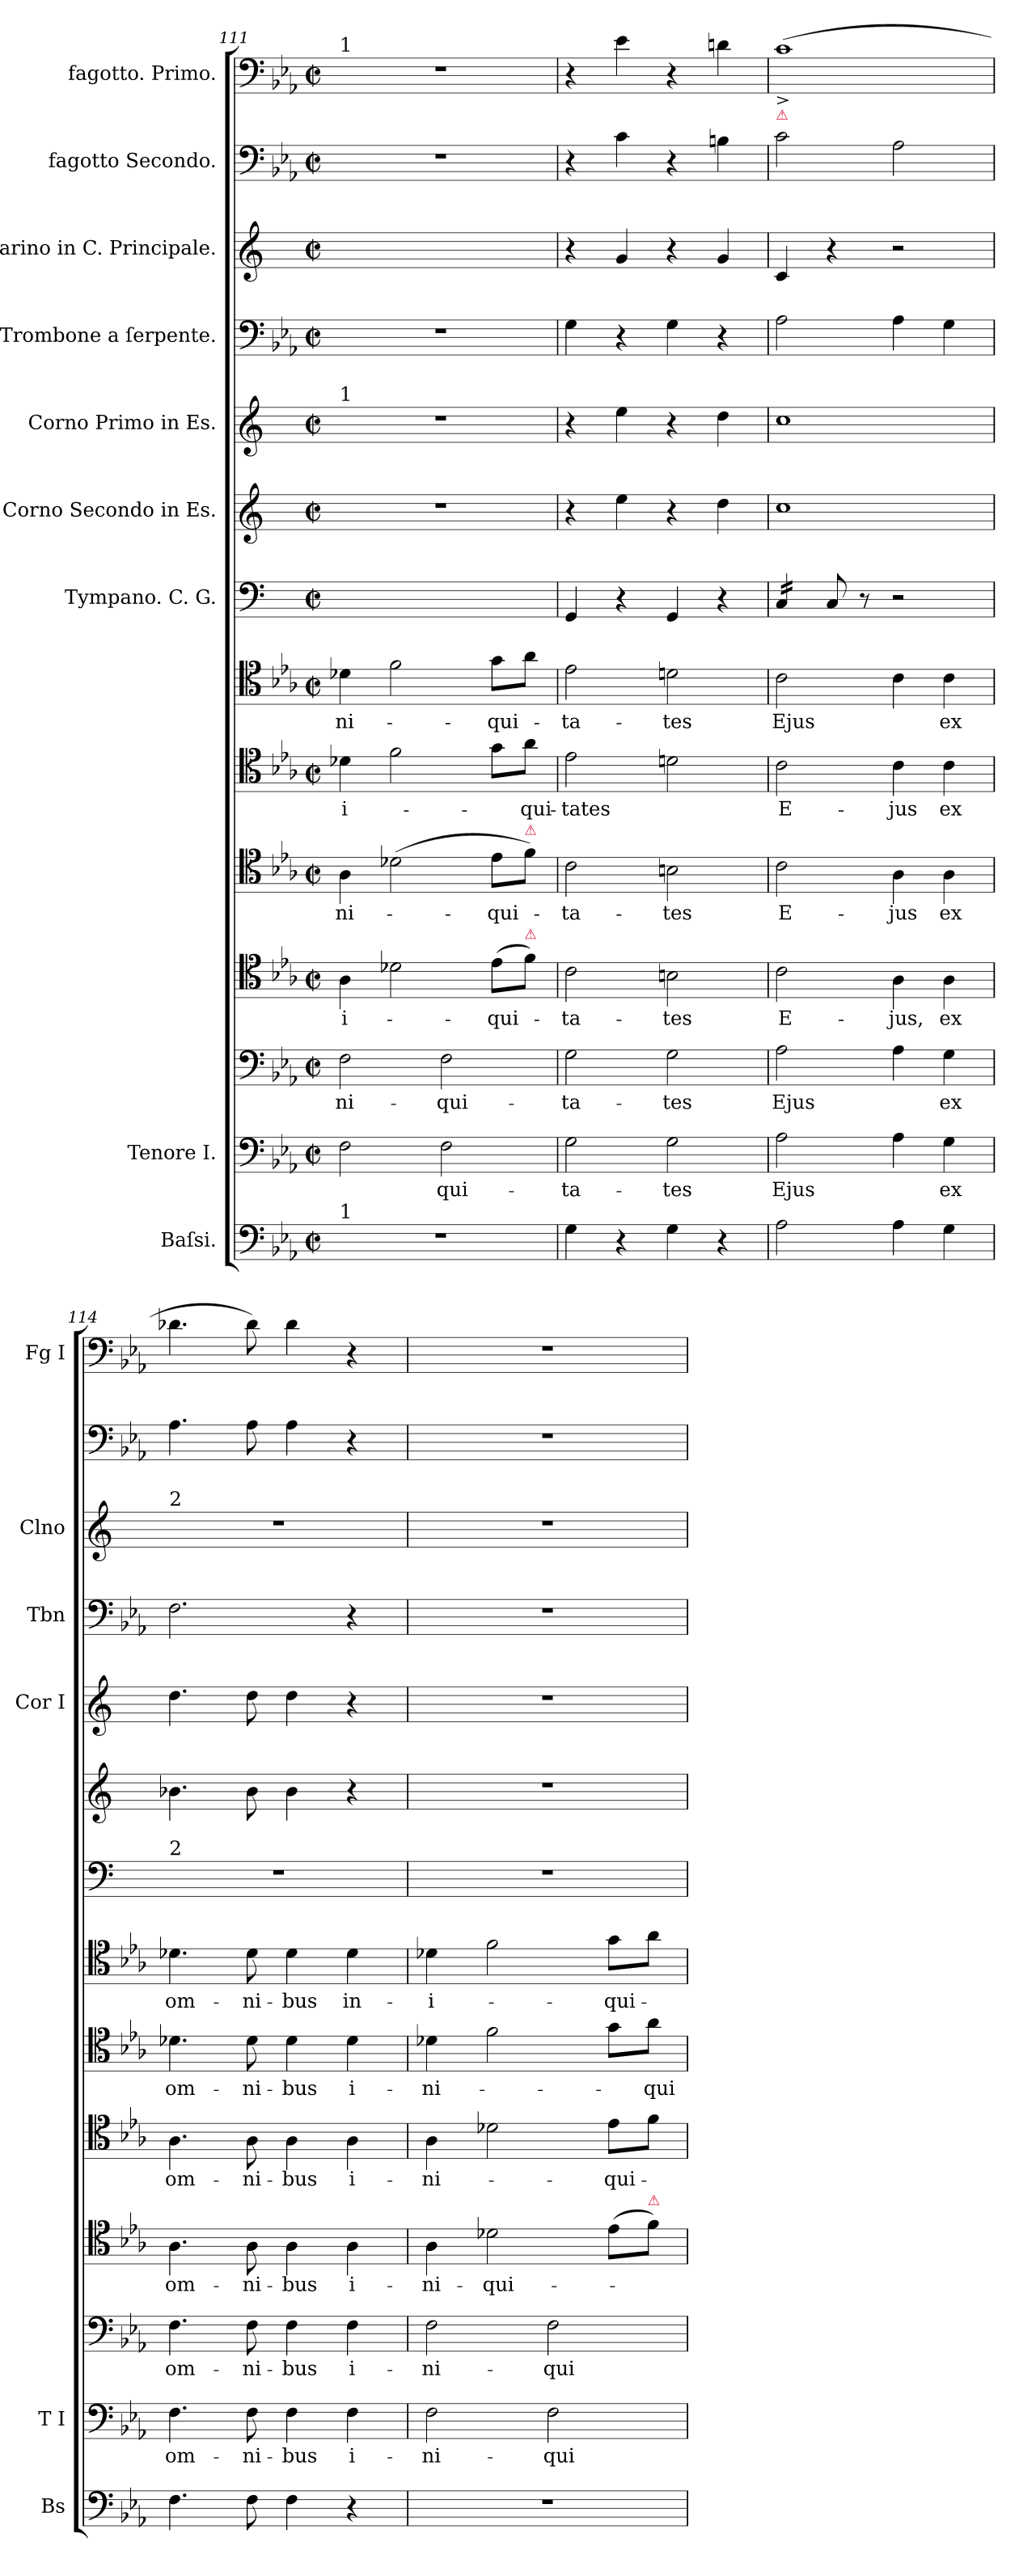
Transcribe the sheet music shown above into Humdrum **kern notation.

**kern	**kern	**text	**kern	**text	**kern	**text	**kern	**text	**kern	**text	**kern	**text	**kern	**kern	**kern	**kern	**kern	**kern	**kern
*part9	*part8	*part8	*part8	*part8	*part8	*part8	*part8	*part8	*part8	*part8	*part8	*part8	*part7	*part6	*part5	*part4	*part3	*part2	*part1
*staff14	*staff13	*staff13	*staff12	*staff12	*staff11	*staff11	*staff10	*staff10	*staff9	*staff9	*staff8	*staff8	*staff7	*staff6	*staff5	*staff4	*staff3	*staff2	*staff1
*I"Baſsi.	*I"Tenore I.	*	*	*	*	*	*	*	*	*	*	*	*I"Tympano. C. G.	*I"Corno Secondo in Es.	*I"Corno Primo in Es.	*I"Trombone a ſerpente.	*I"Clarino in C. Principale.	*I"fagotto Secondo.	*I"fagotto. Primo.
*I'Bs	*I'T I	*	*	*	*	*	*	*	*	*	*	*	*	*	*I'Cor I	*I'Tbn	*I'Clno	*	*I'Fg I
*clefF4	*clefF4	*	*clefF4	*	*clefC4	*	*clefC4	*	*clefC4	*	*clefC4	*	*clefF4	*clefG2	*clefG2	*clefF4	*clefG2	*clefF4	*clefF4
*	*	*	*	*	*	*	*	*	*	*	*	*	*	*ITrd5c9	*ITrd5c9	*	*	*	*
*k[b-e-a-]	*k[b-e-a-]	*	*k[b-e-a-]	*	*k[b-e-a-]	*	*k[b-e-a-]	*	*k[b-e-a-]	*	*k[b-e-a-]	*	*k[]	*k[b-e-a-]	*k[b-e-a-]	*k[b-e-a-]	*k[]	*k[b-e-a-]	*k[b-e-a-]
*E-:	*E-:	*	*E-:	*	*E-:	*	*E-:	*	*E-:	*	*E-:	*	*	*E-:	*E-:	*E-:	*	*E-:	*E-:
*M2/2	*M2/2	*	*M2/2	*	*M2/2	*	*M2/2	*	*M2/2	*	*M2/2	*	*M2/2	*M2/2	*M2/2	*M2/2	*M2/2	*M2/2	*M2/2
*met(c|)	*met(c|)	*	*met(c|)	*	*met(c|)	*	*met(c|)	*	*met(c|)	*	*met(c|)	*	*met(c|)	*met(c|)	*met(c|)	*met(c|)	*met(c|)	*met(c|)	*met(c|)
=111	=111	=111	=111	=111	=111	=111	=111	=111	=111	=111	=111	=111	=111	=111	=111	=111	=111	=111	=111
!	!	!	!	!	!	!	!	!	!	!	!	!	!	!	!	!	!	!	!LO:TX:a:t=1
!	!	!	!	!	!	!	!	!	!	!	!	!	!	!	!LO:TX:a:t=1	!	!	!	!
!LO:TX:a:t=1	!	!	!	!	!	!	!	!	!	!	!	!	!	!	!	!	!	!	!
1r	2F\	.	2F\	-ni-	4A-\	-i-	4A-\	-ni-	4d-X\	-i-	4d-X\	-ni-	1ryy	1r	1r	1r	1ryy	1r	1r
.	.	.	.	.	2d-X\	.	(>2d-X\	.	2f\	.	2f\	.	.	.	.	.	.	.	.
.	2F\	-qui-	2F\	-qui-	.	.	.	.	.	.	.	.	.	.	.	.	.	.	.
.	.	.	.	.	(>8e-\L	-qui-	8e-\L	-qui-	8g\L	.	8g\L	-qui-	.	.	.	.	.	.	.
!	!	!	!	!	!	!	!LO:TX:a:color=crimson:t=⚠	!	!	!	!	!	!	!	!	!	!	!	!
!	!	!	!	!	!LO:TX:a:color=crimson:t=⚠	!	!	!	!	!	!	!	!	!	!	!	!	!	!
.	.	.	.	.	8f\J)	.	8f\J)	.	8a-\J	-qui-	8a-\J	.	.	.	.	.	.	.	.
=112	=112	=112	=112	=112	=112	=112	=112	=112	=112	=112	=112	=112	=112	=112	=112	=112	=112	=112	=112
4G\	2G\	-ta-	2G\	-ta-	2c\	-ta-	2c\	-ta-	2e-\	-tates	2e-\	-ta-	4GG/	4r	4r	4G\	4r	4r	4r
4r	.	.	.	.	.	.	.	.	.	.	.	.	4r	4g\	4g\	4r	4g/	4c\	4e-\
4G\	2G\	-tes	2G\	-tes	2Bn\	-tes	2Bn\	-tes	2dn\	.	2dn\	-tes	4GG/	4r	4r	4G\	4r	4r	4r
4r	.	.	.	.	.	.	.	.	.	.	.	.	4r	4f\	4f\	4r	4g/	4Bn\	4dn\
=113	=113	=113	=113	=113	=113	=113	=113	=113	=113	=113	=113	=113	=113	=113	=113	=113	=113	=113	=113
!	!	!	!	!	!	!	!	!	!	!	!	!	!	!	!	!	!	!	!LO:TX:b:color=crimson:t=⚠
*	*	*	*	*	*	*	*	*	*	*	*	*	*tremolo	*	*	*	*	*	*
2A-\	2A-\	Ejus	2A-\	Ejus	2c\	E-	2c\	E-	2c\	E-	2c\	Ejus	16C/LL	1e-	1e-/	2A-\	4c/	2c\	(>1c^/
.	.	.	.	.	.	.	.	.	.	.	.	.	16C/	.	.	.	.	.	.
.	.	.	.	.	.	.	.	.	.	.	.	.	16C/	.	.	.	.	.	.
.	.	.	.	.	.	.	.	.	.	.	.	.	16C/JJ	.	.	.	.	.	.
*	*	*	*	*	*	*	*	*	*	*	*	*	*Xtremolo	*	*	*	*	*	*
.	.	.	.	.	.	.	.	.	.	.	.	.	8C/	.	.	.	4r	.	.
.	.	.	.	.	.	.	.	.	.	.	.	.	8r	.	.	.	.	.	.
4A-\	4A-\	.	4A-\	.	4A-\	-jus,	4A-\	-jus	4c\	-jus	4c\	.	2r	.	.	4A-\	2r	2A-\	.
4G\	4G\	ex	4G\	ex	4A-\	ex	4A-\	ex	4c\	ex	4c\	ex	.	.	.	4G\	.	.	.
=114	=114	=114	=114	=114	=114	=114	=114	=114	=114	=114	=114	=114	=114	=114	=114	=114	=114	=114	=114
!	!	!	!	!	!	!	!	!	!	!	!	!	!	!	!	!	!LO:TX:a:t=2	!	!
!	!	!	!	!	!	!	!	!	!	!	!	!	!LO:TX:a:t=2	!	!	!	!	!	!
4.F\	4.F\	om-	4.F\	om-	4.A-\	om-	4.A-\	om-	4.d-X\	om-	4.d-X\	om-	1r	4.d-X\	4.f\	2.F\	1r	4.A-\	4.d-X\
8F\	8F\	-ni-	8F\	-ni-	8A-\	-ni-	8A-\	-ni-	8d-\	-ni-	8d-\	-ni-	.	8d-\	8f\	.	.	8A-\	8d-\)
4F\	4F\	-bus	4F\	-bus	4A-\	-bus	4A-\	-bus	4d-\	-bus	4d-\	-bus	.	4d-\	4f\	.	.	4A-\	4d-\
4r	4F\	i-	4F\	i-	4A-\	i-	4A-\	i-	4d-\	i-	4d-\	in-	.	4r	4r	4r	.	4r	4r
=115	=115	=115	=115	=115	=115	=115	=115	=115	=115	=115	=115	=115	=115	=115	=115	=115	=115	=115	=115
1r	2F\	-ni-	2F\	-ni-	4A-\	-ni-	4A-\	-ni-	4d-X\	-ni-	4d-X\	-i-	1r	1r	1r	1r	1r	1r	1r
.	.	.	.	.	2d-X\	-qui-	2d-X\	.	2f\	.	2f\	.	.	.	.	.	.	.	.
.	2F\	-qui-	2F\	-qui-	.	.	.	.	.	.	.	.	.	.	.	.	.	.	.
.	.	.	.	.	(>8e-\L	.	8e-\L	-qui-	8g\L	.	8g\L	-qui-	.	.	.	.	.	.	.
!	!	!	!	!	!LO:TX:a:color=crimson:t=⚠	!	!	!	!	!	!	!	!	!	!	!	!	!	!
.	.	.	.	.	8f\J)	.	8f\J	.	8a-\J	-qui-	8a-\J	.	.	.	.	.	.	.	.
=	=	=	=	=	=	=	=	=	=	=	=	=	=	=	=	=	=	=	=
*-	*-	*-	*-	*-	*-	*-	*-	*-	*-	*-	*-	*-	*-	*-	*-	*-	*-	*-	*-
